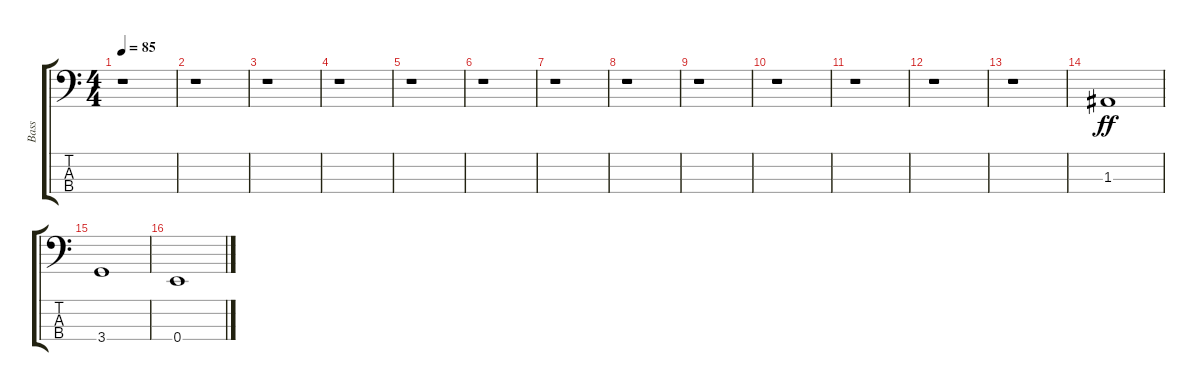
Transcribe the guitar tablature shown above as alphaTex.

\track ("Bass" "Bass") {instrument electricbassfinger}
\staff {score tabs}
\tuning (G2 D2 A1 E1) {hide}
\ts (4 4)
\tempo 85
\clef f4
\ks c
r.1{dy ff} |
r.1 |
r.1 |
r.1 |
r.1 |
r.1 |
r.1 |
r.1 |
r.1 |
r.1 |
r.1 |
r.1 |
r.1 |
1.3.1 |
3.4.1 |
0.4.1
